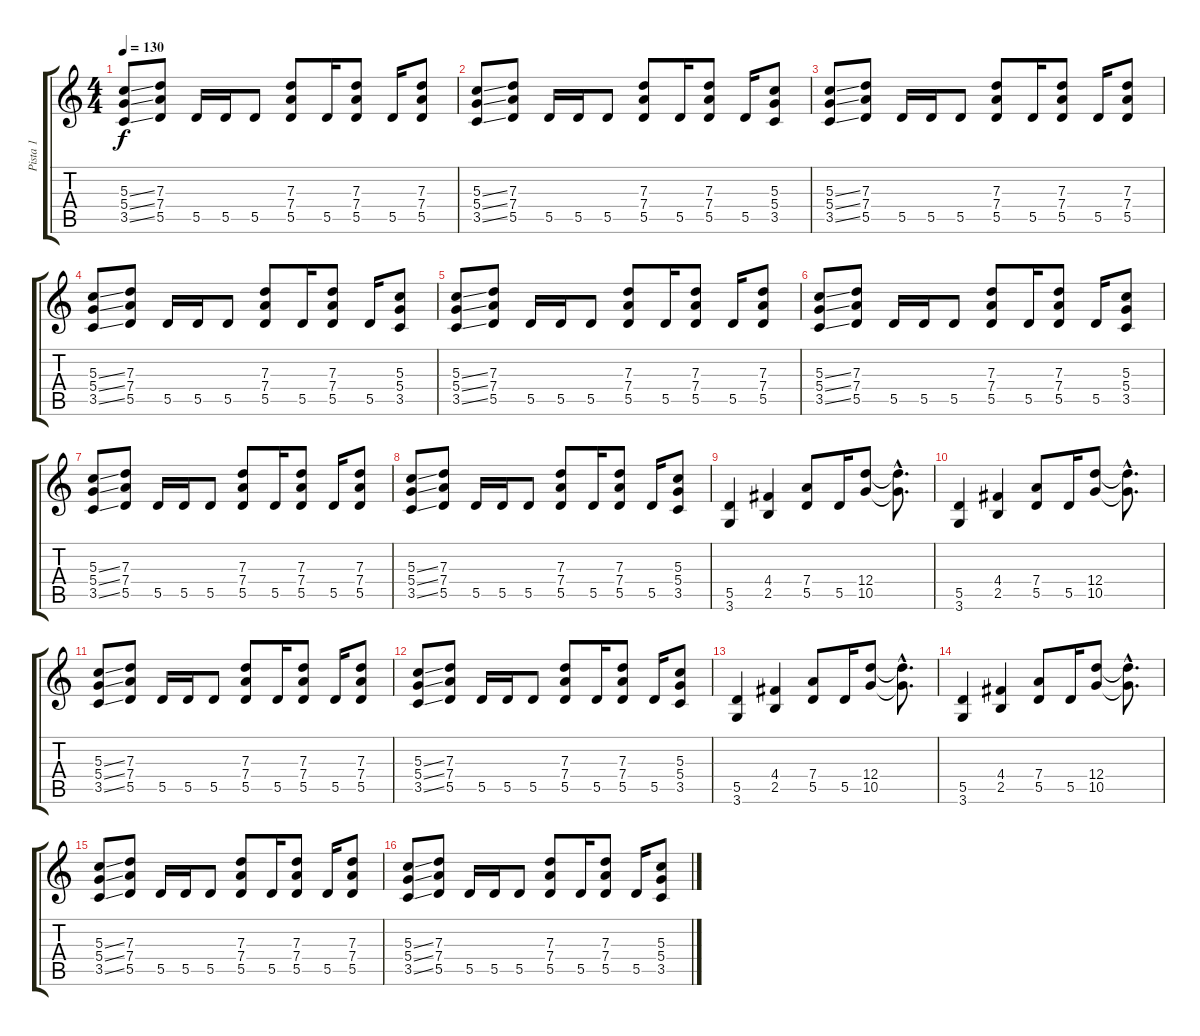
\track ("Pista 1" "Pista 1") {instrument overdrivenguitar}
\staff {score tabs}
\tuning (E4 B3 G3 D3 A2 E2) {hide}
\ts (4 4)
\tempo 130
\clef g2
\ks c
(5.3{ss} 5.4{ss} 3.5{ss}).8{dy f instrument overdrivenguitar} (7.3 7.4 5.5).8 5.5.16 5.5.16 5.5.8 (7.3 7.4 5.5).8 5.5.16 (7.3 7.4 5.5).8 5.5.16 (7.3 7.4 5.5).8 |
(5.3{ss} 5.4{ss} 3.5{ss}).8 (7.3 7.4 5.5).8 5.5.16 5.5.16 5.5.8 (7.3 7.4 5.5).8 5.5.16 (7.3 7.4 5.5).8 5.5.16 (5.3 5.4 3.5).8 |
(5.3{ss} 5.4{ss} 3.5{ss}).8 (7.3 7.4 5.5).8 5.5.16 5.5.16 5.5.8 (7.3 7.4 5.5).8 5.5.16 (7.3 7.4 5.5).8 5.5.16 (7.3 7.4 5.5).8 |
(5.3{ss} 5.4{ss} 3.5{ss}).8 (7.3 7.4 5.5).8 5.5.16 5.5.16 5.5.8 (7.3 7.4 5.5).8 5.5.16 (7.3 7.4 5.5).8 5.5.16 (5.3 5.4 3.5).8 |
(5.3{ss} 5.4{ss} 3.5{ss}).8 (7.3 7.4 5.5).8 5.5.16 5.5.16 5.5.8 (7.3 7.4 5.5).8 5.5.16 (7.3 7.4 5.5).8 5.5.16 (7.3 7.4 5.5).8 |
(5.3{ss} 5.4{ss} 3.5{ss}).8 (7.3 7.4 5.5).8 5.5.16 5.5.16 5.5.8 (7.3 7.4 5.5).8 5.5.16 (7.3 7.4 5.5).8 5.5.16 (5.3 5.4 3.5).8 |
(5.3{ss} 5.4{ss} 3.5{ss}).8 (7.3 7.4 5.5).8 5.5.16 5.5.16 5.5.8 (7.3 7.4 5.5).8 5.5.16 (7.3 7.4 5.5).8 5.5.16 (7.3 7.4 5.5).8 |
(5.3{ss} 5.4{ss} 3.5{ss}).8 (7.3 7.4 5.5).8 5.5.16 5.5.16 5.5.8 (7.3 7.4 5.5).8 5.5.16 (7.3 7.4 5.5).8 5.5.16 (5.3 5.4 3.5).8 |
(5.5 3.6).4 (4.4 2.5).4 (7.4 5.5).8 5.5.16 (12.4 10.5).8 (12.4{hac t} 10.5{hac t}).8{d} |
(5.5 3.6).4 (4.4 2.5).4 (7.4 5.5).8 5.5.16 (12.4 10.5).8 (12.4{hac t} 10.5{hac t}).8{d} |
(5.3{ss} 5.4{ss} 3.5{ss}).8 (7.3 7.4 5.5).8 5.5.16 5.5.16 5.5.8 (7.3 7.4 5.5).8 5.5.16 (7.3 7.4 5.5).8 5.5.16 (7.3 7.4 5.5).8 |
(5.3{ss} 5.4{ss} 3.5{ss}).8 (7.3 7.4 5.5).8 5.5.16 5.5.16 5.5.8 (7.3 7.4 5.5).8 5.5.16 (7.3 7.4 5.5).8 5.5.16 (5.3 5.4 3.5).8 |
(5.5 3.6).4 (4.4 2.5).4 (7.4 5.5).8 5.5.16 (12.4 10.5).8 (12.4{hac t} 10.5{hac t}).8{d} |
(5.5 3.6).4 (4.4 2.5).4 (7.4 5.5).8 5.5.16 (12.4 10.5).8 (12.4{hac t} 10.5{hac t}).8{d} |
(5.3{ss} 5.4{ss} 3.5{ss}).8 (7.3 7.4 5.5).8 5.5.16 5.5.16 5.5.8 (7.3 7.4 5.5).8 5.5.16 (7.3 7.4 5.5).8 5.5.16 (7.3 7.4 5.5).8 |
(5.3{ss} 5.4{ss} 3.5{ss}).8 (7.3 7.4 5.5).8 5.5.16 5.5.16 5.5.8 (7.3 7.4 5.5).8 5.5.16 (7.3 7.4 5.5).8 5.5.16 (5.3 5.4 3.5).8
